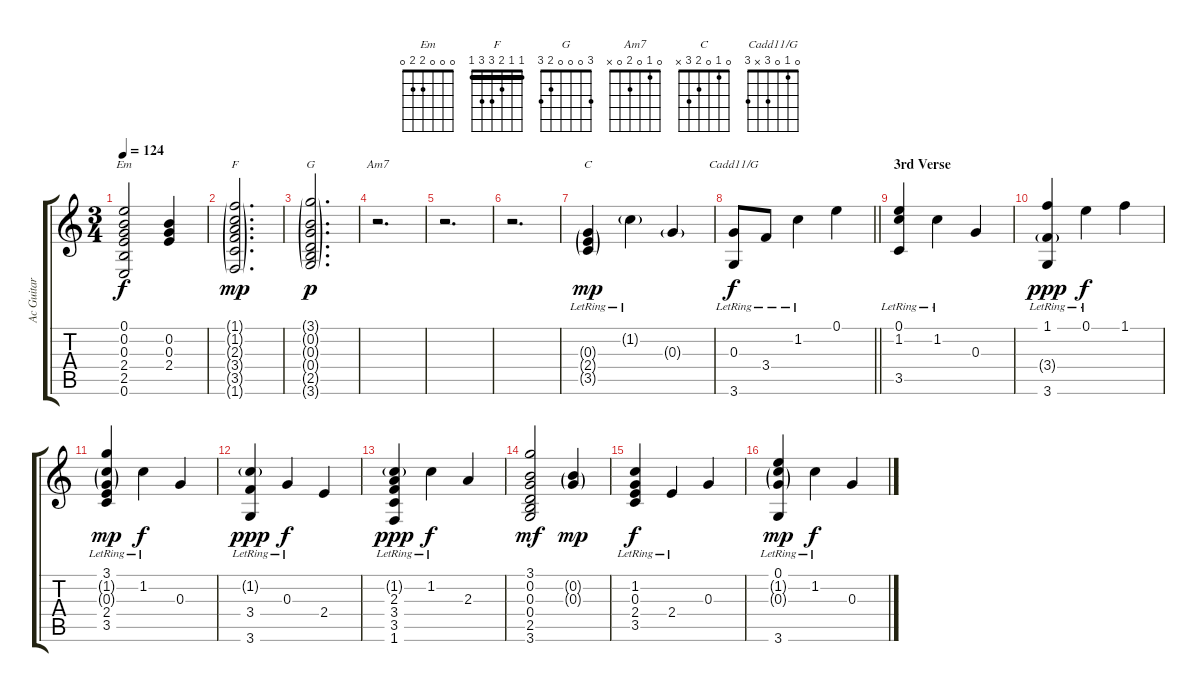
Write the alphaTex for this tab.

\track ("Ac Guitar" "Ac Guitar") {instrument acousticguitarsteel}
\staff {score tabs}
\tuning (E4 B3 G3 D3 A2 E2) {hide}
\chord ("Em" 0 0 0 2 2 0)
\chord ("F" 1 1 2 3 3 1) {barre 1}
\chord ("G" 3 0 0 0 2 3)
\chord ("Am7" 0 1 0 2 0 x)
\chord ("C" 0 1 0 2 3 x)
\chord ("Cadd11/G" 0 1 0 3 x 3)
\ts (3 4)
\tempo 124
\clef g2
\ks c
(0.1 0.2 0.3 2.4 2.5 0.6).2{ch "Em" dy f} (0.2 0.3 2.4).4 |
(1.1{g} 1.2{g} 2.3{g} 3.4{g} 3.5{g} 1.6{g}).2{d ch "F" dy mp} |
(3.1{g} 0.2{g} 0.3{g} 0.4{g} 2.5{g} 3.6{g}).2{d ch "G" dy p} |
r.2{d ch "Am7"} |
r.2{d} |
r.2{d} |
(0.3{g} 2.4{g} 3.5{g lr}).4{ch "C" dy mp} 1.2{g lr}.4 0.3{g}.4 |
\barLineRight lightlight
(0.3{lr} 3.6{lr}).8{ch "Cadd11/G" dy f} 3.4{lr}.8 1.2{lr}.4 0.1.4 |
\section ("" "3rd Verse")
(0.1{lr} 1.2{lr} 3.5{lr}).4 1.2{lr}.4 0.3.4 |
(1.1 3.4{g lr} 3.6).4{dy ppp} 0.1{lr}.4{dy f} 1.1.4 |
(3.1{lr} 1.2{g lr} 0.3{g lr} 2.4{lr} 3.5{lr}).4{dy mp} 1.2{lr}.4{dy f} 0.3.4 |
(1.2{g lr} 3.4{lr} 3.6).4{dy ppp} 0.3{lr}.4{dy f} 2.4.4 |
(1.2{g lr} 2.3{lr} 3.4{lr} 3.5{lr} 1.6).4{dy ppp} 1.2{lr}.4{dy f} 2.3.4 |
(3.1 0.2 0.3 0.4 2.5 3.6).2{dy mf} (0.2{g} 0.3{g}).4{dy mp} |
(1.2{lr} 0.3{lr} 2.4{lr} 3.5{lr}).4{dy f} 2.4{lr}.4 0.3.4 |
(0.1{lr} 1.2{g lr} 0.3{g lr} 3.6{lr}).4{dy mp} 1.2{lr}.4{dy f} 0.3.4
